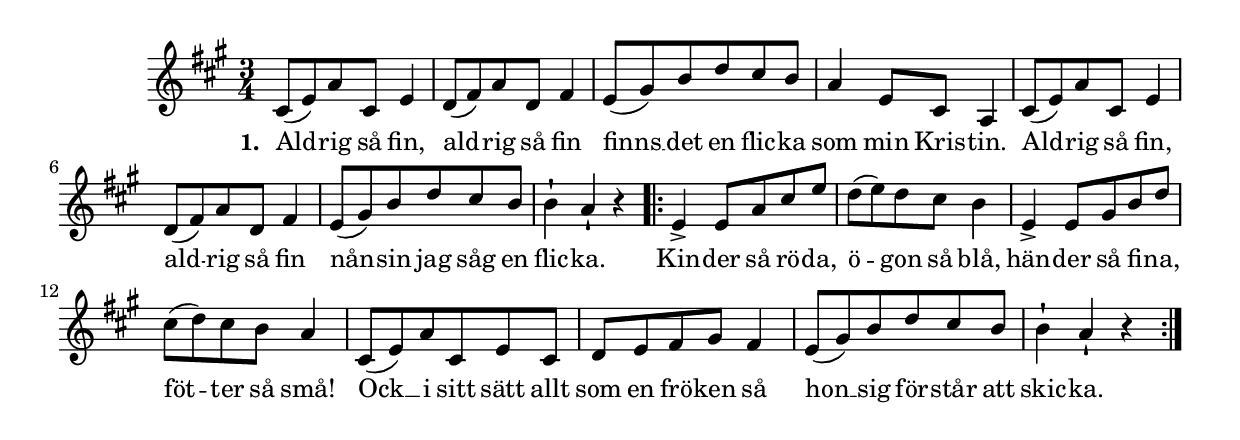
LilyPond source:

{
\time 3/4
\key a \major

 cis'8-( e'-) a' cis' e'4  | 
 d'8-( fis'-) a' d' fis'4  | 
 e'8-( gis'-) b' d'' cis'' b'  | 
 a'4 e'8 cis' a4  | 
 cis'8-( e'-) a' cis' e'4  | 
 d'8-( fis'-) a' d' fis'4  | 
 e'8-( gis'-) b' d'' cis'' b'  | 
 b'4-! a'-! r 
\repeat volta 2 { 
 e'-> e'8 a' cis'' e''  | 
 d''-( e''-) d'' cis'' b'4  | 
 e'-> e'8 gis' b' d''  | 
 cis''-( d''-) cis'' b' a'4  | 
 cis'8-( e'-) a' cis' e' cis'  | 
 d' e' fis' gis' fis'4  | 
 e'8-( gis'-) b' d'' cis'' b'  | 
 b'4-! a'-! r  |
 } %( endrepeat )% 
 }
 \addlyrics {
     \set stanza = #"1. "
     Ald --  -- rig så fin, ald --  -- rig så fin finns __ det en flic -- ka
     som min Kris -- tin. Ald --  -- rig så fin, ald --  -- rig så fin nån --  -- sin jag såg en
     flic -- ka. Kin -- der så rö -- da, ö --  -- gon så blå,
     hän -- der så fi -- na, föt --  -- ter så små! Ock __ i sitt sätt allt
     som en frö -- ken så hon __ sig för -- står att skic -- ka.
}
